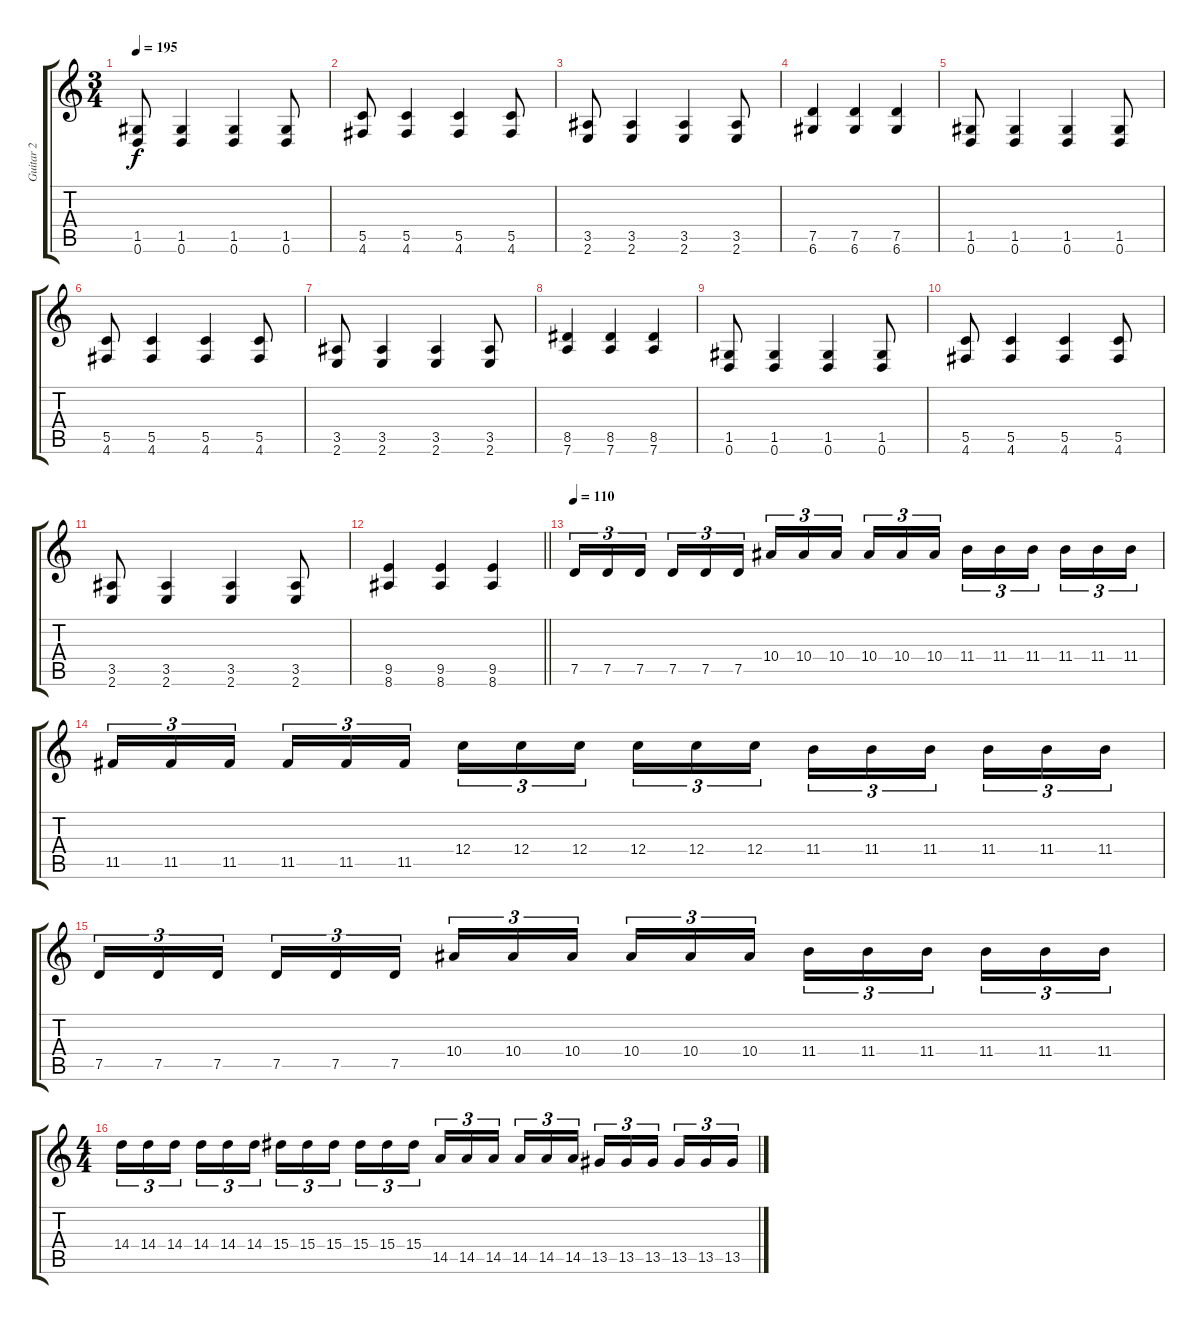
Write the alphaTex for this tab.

\track ("Guitar 2" "Guitar 2") {instrument overdrivenguitar}
\staff {score tabs}
\tuning (D4 A3 F3 C3 G2 D2) {hide}
\ts (3 4)
\tempo 195
\clef g2
\ks c
(1.5 0.6).8{dy f} (1.5 0.6).4 (1.5 0.6).4 (1.5 0.6).8 |
(5.5 4.6).8 (5.5 4.6).4 (5.5 4.6).4 (5.5 4.6).8 |
(3.5 2.6).8 (3.5 2.6).4 (3.5 2.6).4 (3.5 2.6).8 |
(7.5 6.6).4 (7.5 6.6).4 (7.5 6.6).4 |
(1.5 0.6).8 (1.5 0.6).4 (1.5 0.6).4 (1.5 0.6).8 |
(5.5 4.6).8 (5.5 4.6).4 (5.5 4.6).4 (5.5 4.6).8 |
(3.5 2.6).8 (3.5 2.6).4 (3.5 2.6).4 (3.5 2.6).8 |
(8.5 7.6).4 (8.5 7.6).4 (8.5 7.6).4 |
(1.5 0.6).8 (1.5 0.6).4 (1.5 0.6).4 (1.5 0.6).8 |
(5.5 4.6).8 (5.5 4.6).4 (5.5 4.6).4 (5.5 4.6).8 |
(3.5 2.6).8 (3.5 2.6).4 (3.5 2.6).4 (3.5 2.6).8 |
\barLineRight lightlight
(9.5 8.6).4 (9.5 8.6).4 (9.5 8.6).4 |
\tempo 110
7.5.16{tu (3 2)} 7.5.16{tu (3 2)} 7.5.16{tu (3 2) beam splitsecondary} 7.5.16{tu (3 2)} 7.5.16{tu (3 2)} 7.5.16{tu (3 2)} 10.4.16{tu (3 2)} 10.4.16{tu (3 2)} 10.4.16{tu (3 2) beam splitsecondary} 10.4.16{tu (3 2)} 10.4.16{tu (3 2)} 10.4.16{tu (3 2)} 11.4.16{tu (3 2)} 11.4.16{tu (3 2)} 11.4.16{tu (3 2) beam splitsecondary} 11.4.16{tu (3 2)} 11.4.16{tu (3 2)} 11.4.16{tu (3 2)} |
11.5.16{tu (3 2)} 11.5.16{tu (3 2)} 11.5.16{tu (3 2) beam splitsecondary} 11.5.16{tu (3 2)} 11.5.16{tu (3 2)} 11.5.16{tu (3 2)} 12.4.16{tu (3 2)} 12.4.16{tu (3 2)} 12.4.16{tu (3 2) beam splitsecondary} 12.4.16{tu (3 2)} 12.4.16{tu (3 2)} 12.4.16{tu (3 2)} 11.4.16{tu (3 2)} 11.4.16{tu (3 2)} 11.4.16{tu (3 2) beam splitsecondary} 11.4.16{tu (3 2)} 11.4.16{tu (3 2)} 11.4.16{tu (3 2)} |
7.5.16{tu (3 2)} 7.5.16{tu (3 2)} 7.5.16{tu (3 2) beam splitsecondary} 7.5.16{tu (3 2)} 7.5.16{tu (3 2)} 7.5.16{tu (3 2)} 10.4.16{tu (3 2)} 10.4.16{tu (3 2)} 10.4.16{tu (3 2) beam splitsecondary} 10.4.16{tu (3 2)} 10.4.16{tu (3 2)} 10.4.16{tu (3 2)} 11.4.16{tu (3 2)} 11.4.16{tu (3 2)} 11.4.16{tu (3 2) beam splitsecondary} 11.4.16{tu (3 2)} 11.4.16{tu (3 2)} 11.4.16{tu (3 2)} |
\ts (4 4)
14.4.16{tu (3 2)} 14.4.16{tu (3 2)} 14.4.16{tu (3 2) beam splitsecondary} 14.4.16{tu (3 2)} 14.4.16{tu (3 2)} 14.4.16{tu (3 2)} 15.4.16{tu (3 2)} 15.4.16{tu (3 2)} 15.4.16{tu (3 2) beam splitsecondary} 15.4.16{tu (3 2)} 15.4.16{tu (3 2)} 15.4.16{tu (3 2)} 14.5.16{tu (3 2)} 14.5.16{tu (3 2)} 14.5.16{tu (3 2) beam splitsecondary} 14.5.16{tu (3 2)} 14.5.16{tu (3 2)} 14.5.16{tu (3 2)} 13.5.16{tu (3 2)} 13.5.16{tu (3 2)} 13.5.16{tu (3 2) beam splitsecondary} 13.5.16{tu (3 2)} 13.5.16{tu (3 2)} 13.5.16{tu (3 2)}
